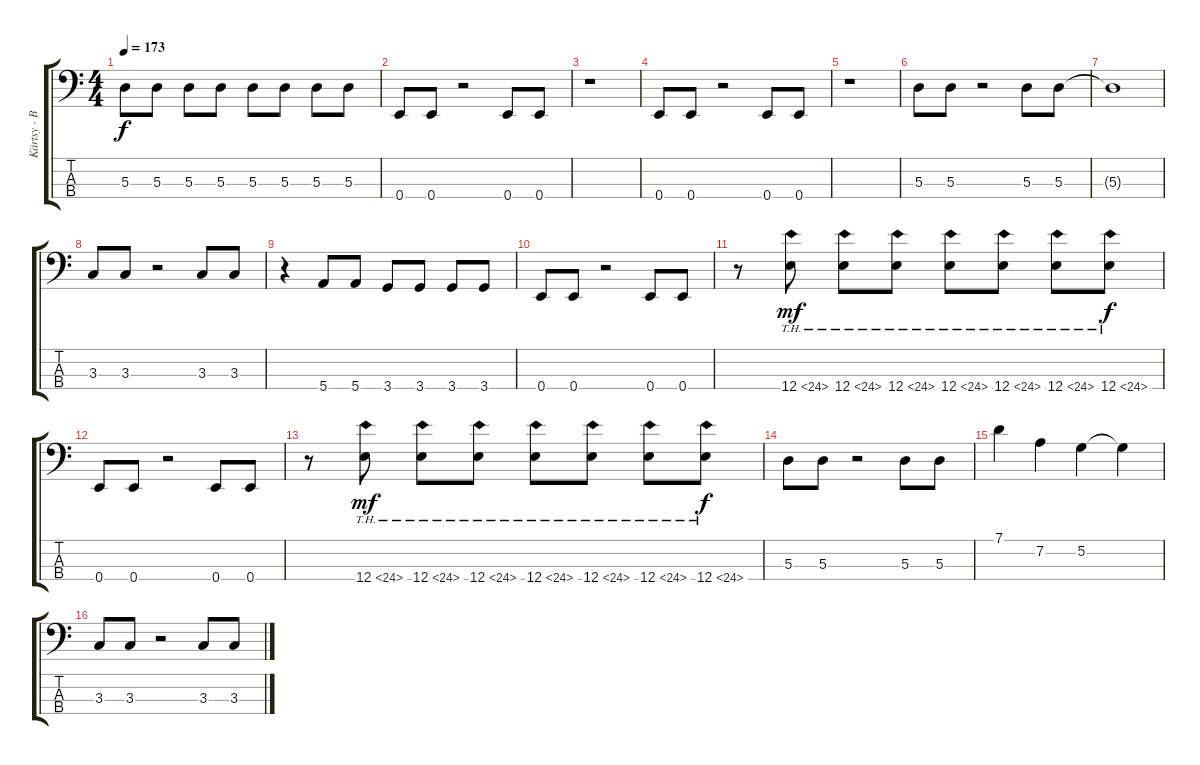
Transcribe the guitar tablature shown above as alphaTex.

\track ("Kärtsy - Bass" "Kärtsy - B") {instrument electricbasspick}
\staff {score tabs}
\tuning (G2 D2 A1 E1) {hide}
\ts (4 4)
\tempo 173
\clef f4
\ks c
5.3.8{dy f} 5.3.8 5.3.8 5.3.8 5.3.8 5.3.8 5.3.8 5.3.8 |
0.4.8 0.4.8 r.2 0.4.8 0.4.8 |
r.1 |
0.4.8 0.4.8 r.2 0.4.8 0.4.8 |
r.1 |
5.3.8 5.3.8 r.2 5.3.8 5.3.8 |
5.3{t}.1 |
3.3.8 3.3.8 r.2 3.3.8 3.3.8 |
r.4 5.4.8 5.4.8 3.4.8 3.4.8 3.4.8 3.4.8 |
0.4.8 0.4.8 r.2 0.4.8 0.4.8 |
r.8 12.4{th 12}.8{dy mf} 12.4{th 12}.8 12.4{th 12}.8 12.4{th 12}.8 12.4{th 12}.8 12.4{th 12}.8 12.4{th 12}.8{dy f} |
0.4.8 0.4.8 r.2 0.4.8 0.4.8 |
r.8 12.4{th 12}.8{dy mf} 12.4{th 12}.8 12.4{th 12}.8 12.4{th 12}.8 12.4{th 12}.8 12.4{th 12}.8 12.4{th 12}.8{dy f} |
5.3.8 5.3.8 r.2 5.3.8 5.3.8 |
7.1.4 7.2.4 5.2.4 5.2{t}.4 |
3.3.8 3.3.8 r.2 3.3.8 3.3.8
